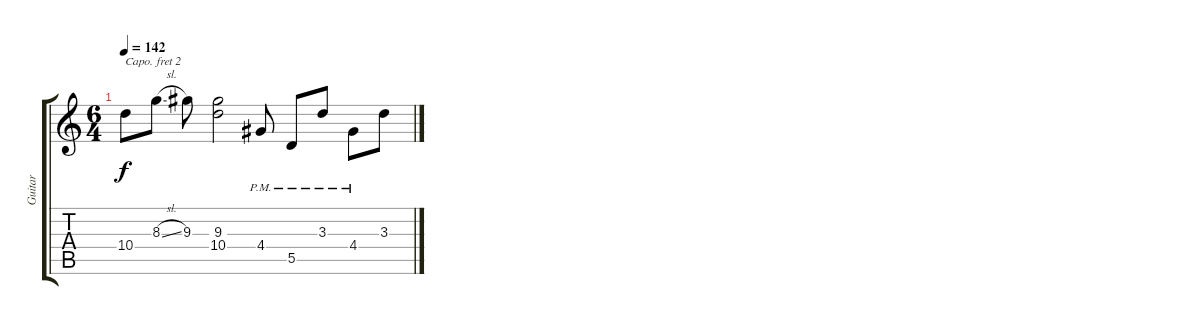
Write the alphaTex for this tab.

\track ("Guitar" "Guitar") {instrument distortionguitar}
\staff {score tabs}
\capo 2
\tuning (G4 E4 A3 D3 G2 C2) {hide}
\ts (6 4)
\tempo 142
\clef g2
\ks c
10.4.8{dy f} 8.3{sl}.8 9.3.8 (9.3 10.4).2 4.4{pm}.8 5.5{pm}.8 3.3{pm}.8 4.4{pm}.8 3.3.8
